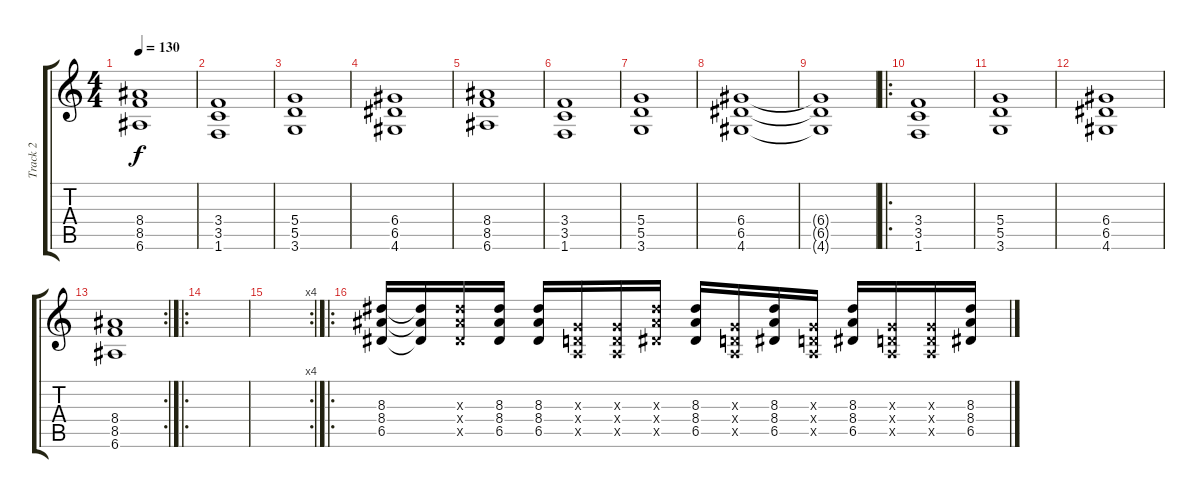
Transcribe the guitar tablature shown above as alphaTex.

\track ("Track 2" "Track 2") {instrument overdrivenguitar}
\staff {score tabs}
\tuning (E4 B3 G3 D3 A2 E2) {hide}
\ts (4 4)
\tempo 130
\clef g2
\ks c
(8.4 8.5 6.6).1{dy f} |
(3.4 3.5 1.6).1 |
(5.4 5.5 3.6).1 |
(6.4 6.5 4.6).1 |
(8.4 8.5 6.6).1 |
(3.4 3.5 1.6).1 |
(5.4 5.5 3.6).1 |
(6.4 6.5 4.6).1 |
(6.4{t} 6.5{t} 4.6{t}).1 |
\ro
(3.4 3.5 1.6).1 |
(5.4 5.5 3.6).1 |
(6.4 6.5 4.6).1 |
\rc 2
(8.4 8.5 6.6).1 |
\ro
|
\rc 4
|
\ro
(8.3 8.4 6.5).16 (8.3{t} 8.4{t} 6.5{t}).16 (8.3{x} 8.4{x} 6.5{x}).16 (8.3 8.4 6.5).16 (8.3 8.4 6.5).16 (0.3{x} 0.4{x} 0.5{x}).16 (0.3{x} 0.4{x} 0.5{x}).16 (8.3{x} 8.4{x} 6.5{x}).16 (8.3 8.4 6.5).16 (0.3{x} 0.4{x} 0.5{x}).16 (8.3 8.4 6.5).16 (0.3{x} 0.4{x} 0.5{x}).16 (8.3 8.4 6.5).16 (0.3{x} 0.4{x} 0.5{x}).16 (0.3{x} 0.4{x} 0.5{x}).16 (8.3 8.4 6.5).16
